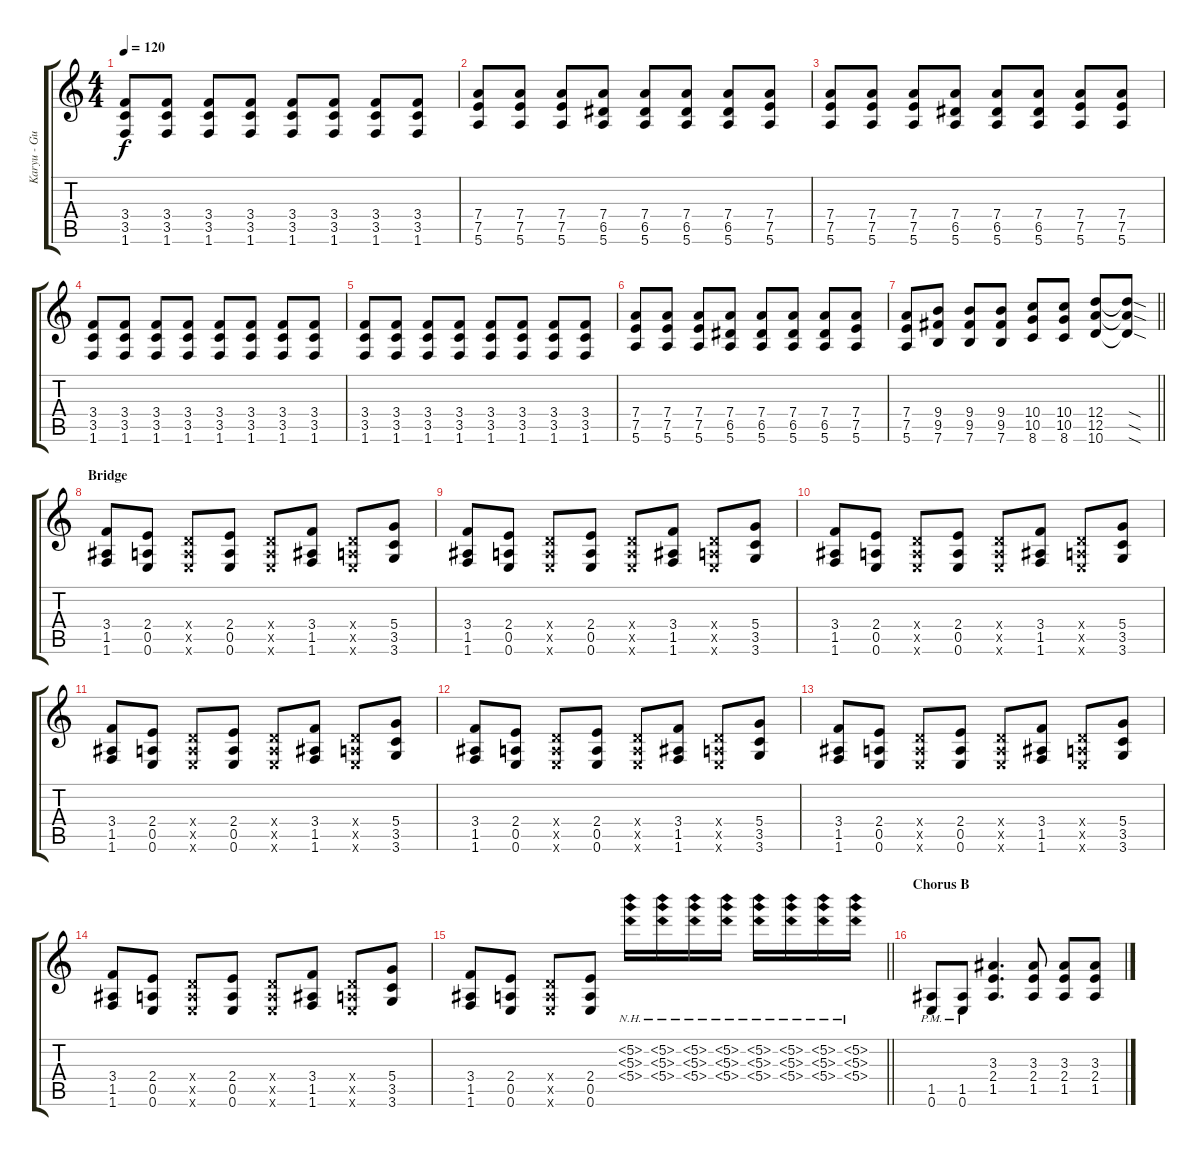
\track ("Karyu - Guitar 2" "Karyu - Gu") {instrument distortionguitar}
\staff {score tabs}
\tuning (E4 B3 G3 D3 A2 E2) {hide}
\ts (4 4)
\tempo 120
\clef g2
\ks c
(3.4 3.5 1.6).8{dy f} (3.4 3.5 1.6).8 (3.4 3.5 1.6).8 (3.4 3.5 1.6).8 (3.4 3.5 1.6).8 (3.4 3.5 1.6).8 (3.4 3.5 1.6).8 (3.4 3.5 1.6).8 |
(7.4 7.5 5.6).8 (7.4 7.5 5.6).8 (7.4 7.5 5.6).8 (7.4 6.5 5.6).8 (7.4 6.5 5.6).8 (7.4 6.5 5.6).8 (7.4 6.5 5.6).8 (7.4 7.5 5.6).8 |
(7.4 7.5 5.6).8 (7.4 7.5 5.6).8 (7.4 7.5 5.6).8 (7.4 6.5 5.6).8 (7.4 6.5 5.6).8 (7.4 6.5 5.6).8 (7.4 7.5 5.6).8 (7.4 7.5 5.6).8 |
(3.4 3.5 1.6).8 (3.4 3.5 1.6).8 (3.4 3.5 1.6).8 (3.4 3.5 1.6).8 (3.4 3.5 1.6).8 (3.4 3.5 1.6).8 (3.4 3.5 1.6).8 (3.4 3.5 1.6).8 |
(3.4 3.5 1.6).8 (3.4 3.5 1.6).8 (3.4 3.5 1.6).8 (3.4 3.5 1.6).8 (3.4 3.5 1.6).8 (3.4 3.5 1.6).8 (3.4 3.5 1.6).8 (3.4 3.5 1.6).8 |
(7.4 7.5 5.6).8 (7.4 7.5 5.6).8 (7.4 7.5 5.6).8 (7.4 6.5 5.6).8 (7.4 6.5 5.6).8 (7.4 6.5 5.6).8 (7.4 6.5 5.6).8 (7.4 7.5 5.6).8 |
\barLineRight lightlight
(7.4 7.5 5.6).8 (9.4 9.5 7.6).8 (9.4 9.5 7.6).8 (9.4 9.5 7.6).8 (10.4 10.5 8.6).8 (10.4 10.5 8.6).8 (12.4 12.5 10.6).8 (12.4{sod t} 12.5{sod t} 10.6{sod t}).8 |
\section ("" "Bridge")
(3.4 1.5 1.6).8 (2.4 0.5 0.6).8 (0.4{x} 0.5{x} 0.6{x}).8 (2.4 0.5 0.6).8 (0.4{x} 0.5{x} 0.6{x}).8 (3.4 1.5 1.6).8 (0.4{x} 0.5{x} 0.6{x}).8 (5.4 3.5 3.6).8 |
(3.4 1.5 1.6).8 (2.4 0.5 0.6).8 (0.4{x} 0.5{x} 0.6{x}).8 (2.4 0.5 0.6).8 (0.4{x} 0.5{x} 0.6{x}).8 (3.4 1.5 1.6).8 (0.4{x} 0.5{x} 0.6{x}).8 (5.4 3.5 3.6).8 |
(3.4 1.5 1.6).8 (2.4 0.5 0.6).8 (0.4{x} 0.5{x} 0.6{x}).8 (2.4 0.5 0.6).8 (0.4{x} 0.5{x} 0.6{x}).8 (3.4 1.5 1.6).8 (0.4{x} 0.5{x} 0.6{x}).8 (5.4 3.5 3.6).8 |
(3.4 1.5 1.6).8 (2.4 0.5 0.6).8 (0.4{x} 0.5{x} 0.6{x}).8 (2.4 0.5 0.6).8 (0.4{x} 0.5{x} 0.6{x}).8 (3.4 1.5 1.6).8 (0.4{x} 0.5{x} 0.6{x}).8 (5.4 3.5 3.6).8 |
(3.4 1.5 1.6).8 (2.4 0.5 0.6).8 (0.4{x} 0.5{x} 0.6{x}).8 (2.4 0.5 0.6).8 (0.4{x} 0.5{x} 0.6{x}).8 (3.4 1.5 1.6).8 (0.4{x} 0.5{x} 0.6{x}).8 (5.4 3.5 3.6).8 |
(3.4 1.5 1.6).8 (2.4 0.5 0.6).8 (0.4{x} 0.5{x} 0.6{x}).8 (2.4 0.5 0.6).8 (0.4{x} 0.5{x} 0.6{x}).8 (3.4 1.5 1.6).8 (0.4{x} 0.5{x} 0.6{x}).8 (5.4 3.5 3.6).8 |
(3.4 1.5 1.6).8 (2.4 0.5 0.6).8 (0.4{x} 0.5{x} 0.6{x}).8 (2.4 0.5 0.6).8 (0.4{x} 0.5{x} 0.6{x}).8 (3.4 1.5 1.6).8 (0.4{x} 0.5{x} 0.6{x}).8 (5.4 3.5 3.6).8 |
\barLineRight lightlight
(3.4 1.5 1.6).8 (2.4 0.5 0.6).8 (0.4{x} 0.5{x} 0.6{x}).8 (2.4 0.5 0.6).8 (5.2{nh} 5.3{nh} 5.4{nh}).16 (5.2{nh} 5.3{nh} 5.4{nh}).16 (5.2{nh} 5.3{nh} 5.4{nh}).16 (5.2{nh} 5.3{nh} 5.4{nh}).16 (5.2{nh} 5.3{nh} 5.4{nh}).16 (5.2{nh} 5.3{nh} 5.4{nh}).16 (5.2{nh} 5.3{nh} 5.4{nh}).16 (5.2{nh} 5.3{nh} 5.4{nh}).16 |
\section ("" "Chorus B")
(1.5{pm} 0.6{pm}).8 (1.5{pm} 0.6{pm}).8 (3.3 2.4 1.5).4{d} (3.3 2.4 1.5).8 (3.3 2.4 1.5).8 (3.3 2.4 1.5).8
